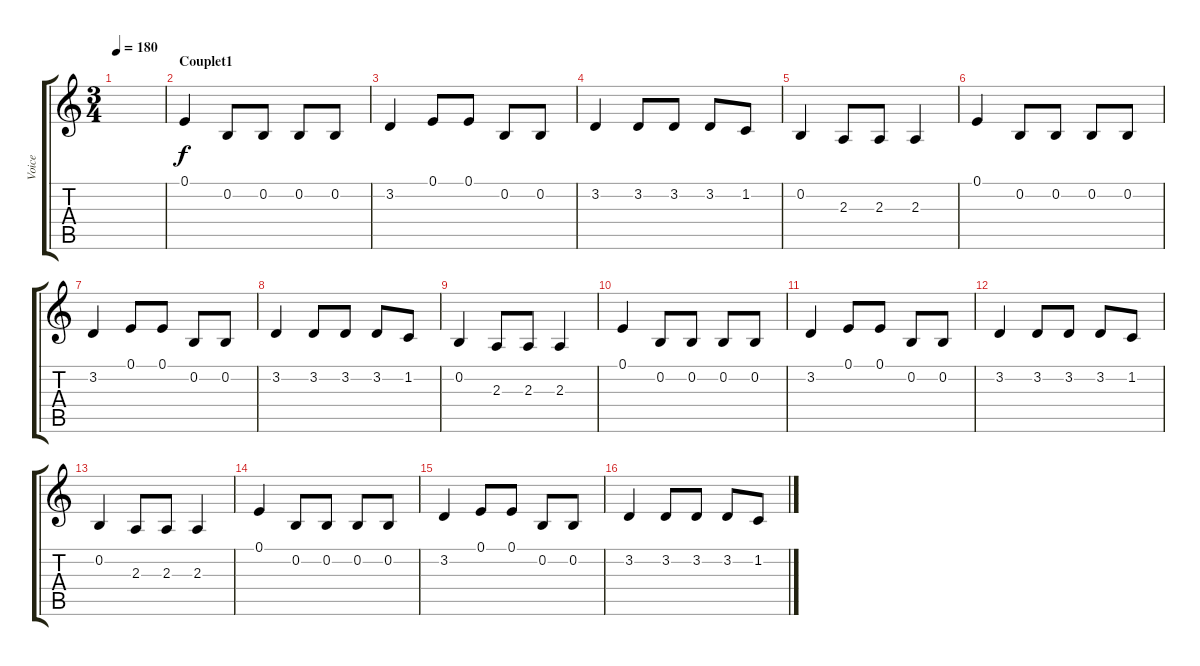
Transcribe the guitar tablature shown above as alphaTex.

\track ("Voice" "Voice") {instrument brasssection}
\staff {score tabs}
\tuning (E4 B3 G3 D3 A2 E2) {hide}
\ts (3 4)
\tempo 180
\clef g2
\ks c
|
\section ("" "Couplet1")
0.1.4 0.2.8 0.2.8 0.2.8 0.2.8 |
3.2.4 0.1.8 0.1.8 0.2.8 0.2.8 |
3.2.4 3.2.8 3.2.8 3.2.8 1.2.8 |
0.2.4 2.3.8 2.3.8 2.3.4 |
0.1.4 0.2.8 0.2.8 0.2.8 0.2.8 |
3.2.4 0.1.8 0.1.8 0.2.8 0.2.8 |
3.2.4 3.2.8 3.2.8 3.2.8 1.2.8 |
0.2.4 2.3.8 2.3.8 2.3.4 |
0.1.4 0.2.8 0.2.8 0.2.8 0.2.8 |
3.2.4 0.1.8 0.1.8 0.2.8 0.2.8 |
3.2.4 3.2.8 3.2.8 3.2.8 1.2.8 |
0.2.4 2.3.8 2.3.8 2.3.4 |
0.1.4 0.2.8 0.2.8 0.2.8 0.2.8 |
3.2.4 0.1.8 0.1.8 0.2.8 0.2.8 |
3.2.4 3.2.8 3.2.8 3.2.8 1.2.8
